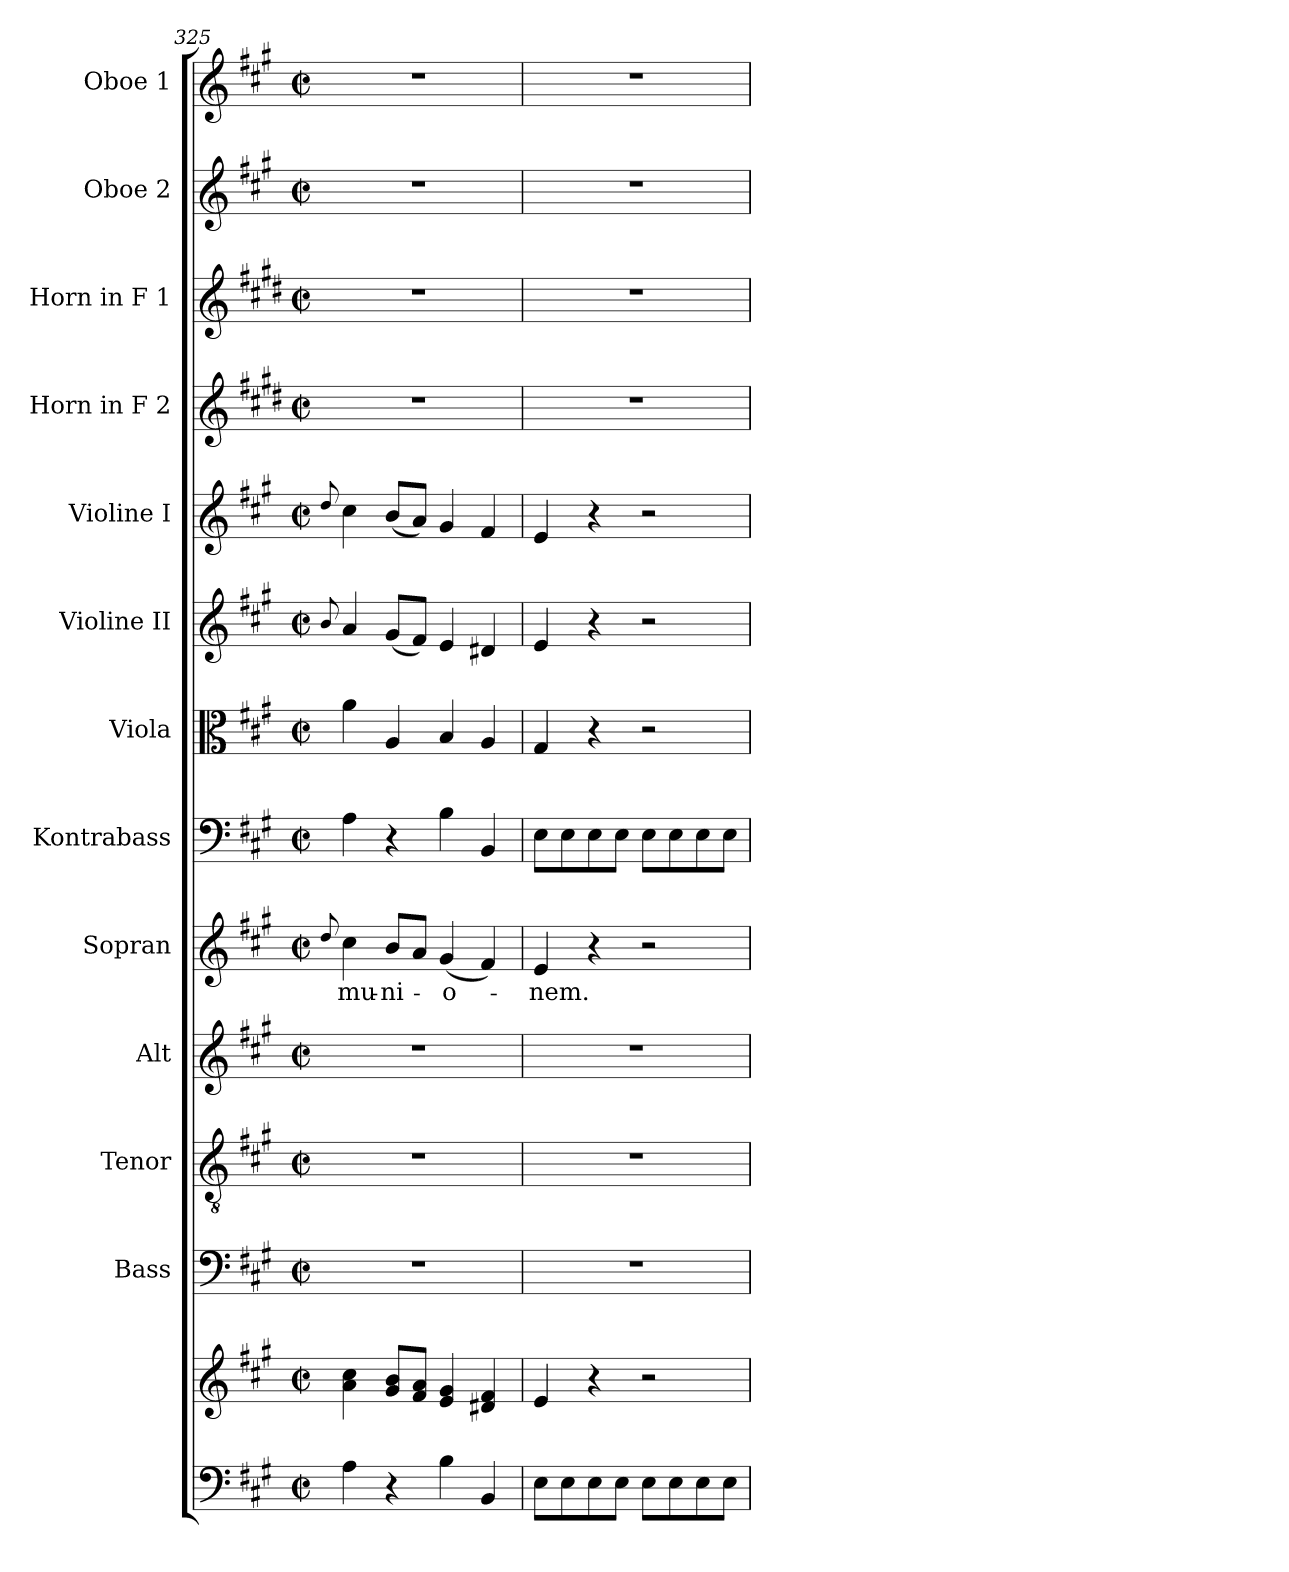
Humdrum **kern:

**kern	**kern	**kern	**kern	**kern	**kern	**text	**kern	**kern	**kern	**kern	**kern	**kern	**kern	**kern
*part13	*part13	*part12	*part11	*part10	*part9	*part9	*part8	*part7	*part6	*part5	*part4	*part3	*part2	*part1
*staff14	*staff13	*staff12	*staff11	*staff10	*staff9	*staff9	*staff8	*staff7	*staff6	*staff5	*staff4	*staff3	*staff2	*staff1
*	*	*I"Bass	*I"Tenor	*I"Alt	*I"Sopran	*	*I"Kontrabass	*I"Viola	*I"Violine II	*I"Violine I	*I"Horn in F 2	*I"Horn in F 1	*I"Oboe 2	*I"Oboe 1
*	*	*I'B.	*I'T.	*I'A.	*I'S.	*	*I'Kb.	*I'Vla.	*I'Vl. II	*I'Vl. I	*	*	*I'Ob.. 2	*I'Ob. 1
*clefF4	*clefG2	*clefF4	*clefGv2	*clefG2	*clefG2	*	*clefF4	*clefC3	*clefG2	*clefG2	*clefG2	*clefG2	*clefG2	*clefG2
*	*	*	*	*	*	*	*ITrd7c12	*	*	*	*ITrd4c7	*ITrd4c7	*	*
*k[f#c#g#]	*k[f#c#g#]	*k[f#c#g#]	*k[f#c#g#]	*k[f#c#g#]	*k[f#c#g#]	*	*k[f#c#g#]	*k[f#c#g#]	*k[f#c#g#]	*k[f#c#g#]	*k[f#c#g#]	*k[f#c#g#]	*k[f#c#g#]	*k[f#c#g#]
*A:	*A:	*A:	*A:	*A:	*A:	*	*A:	*A:	*A:	*A:	*A:	*A:	*A:	*A:
*M2/2	*M2/2	*M2/2	*M2/2	*M2/2	*M2/2	*	*M2/2	*M2/2	*M2/2	*M2/2	*M2/2	*M2/2	*M2/2	*M2/2
*met(c|)	*met(c|)	*met(c|)	*met(c|)	*met(c|)	*met(c|)	*	*met(c|)	*met(c|)	*met(c|)	*met(c|)	*met(c|)	*met(c|)	*met(c|)	*met(c|)
=325	=325	=325	=325	=325	=325	=325	=325	=325	=325	=325	=325	=325	=325	=325
.	.	.	.	.	8qqdd/	.	.	.	8qqb/	8qqdd/	.	.	.	.
!	!	!	!	!	!	!LO:LY:b	!	!	!	!	!	!	!	!
4A\	4a\ 4cc#\	1r	1r	1r	4cc#\	-mu-	4AA\	4a\	4a/	4cc#\	1r	1r	1r	1r
!	!	!	!	!	!	!LO:LY:b	!	!	!	!	!	!	!	!
4r	8g#/ 8b/L	.	.	.	8b/L	-ni-	4r	4A/	(<8g#/L	(<8b/L	.	.	.	.
.	8f#/ 8a/J	.	.	.	8a/J	.	.	.	8f#/J)	8a/J)	.	.	.	.
!	!	!	!	!	!	!LO:LY:b	!	!	!	!	!	!	!	!
4B\	4e/ 4g#/	.	.	.	(<4g#/	-o-	4BB\	4B/	4e/	4g#/	.	.	.	.
4BB/	4d#X/ 4f#/	.	.	.	4f#/)	.	4BBB/	4A/	4d#X/	4f#/	.	.	.	.
=326	=326	=326	=326	=326	=326	=326	=326	=326	=326	=326	=326	=326	=326	=326
!	!	!	!	!	!	!LO:LY:b	!	!	!	!	!	!	!	!
8E\L	4e/	1r	1r	1r	4e/	-nem.	8EE\L	4G#/	4e/	4e/	1r	1r	1r	1r
8E\	.	.	.	.	.	.	8EE\	.	.	.	.	.	.	.
8E\	4r	.	.	.	4r	.	8EE\	4r	4r	4r	.	.	.	.
8E\J	.	.	.	.	.	.	8EE\J	.	.	.	.	.	.	.
8E\L	2r	.	.	.	2r	.	8EE\L	2r	2r	2r	.	.	.	.
8E\	.	.	.	.	.	.	8EE\	.	.	.	.	.	.	.
8E\	.	.	.	.	.	.	8EE\	.	.	.	.	.	.	.
8E\J	.	.	.	.	.	.	8EE\J	.	.	.	.	.	.	.
=	=	=	=	=	=	=	=	=	=	=	=	=	=	=
*-	*-	*-	*-	*-	*-	*-	*-	*-	*-	*-	*-	*-	*-	*-
